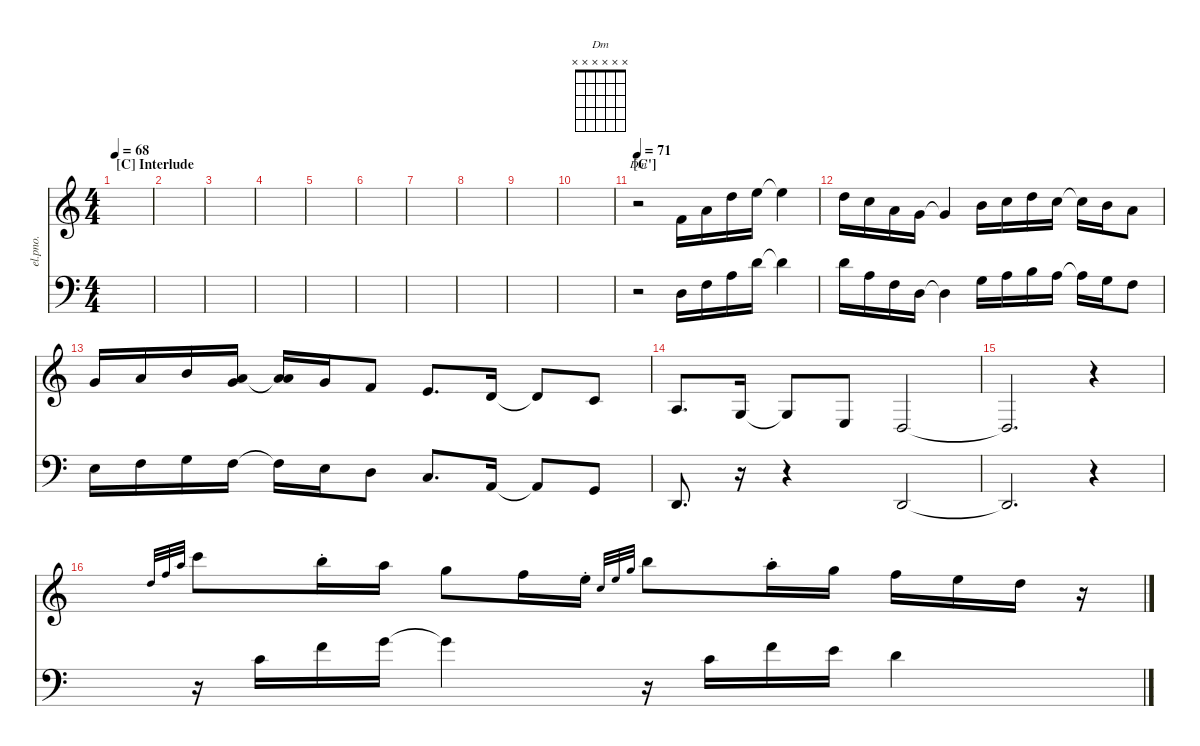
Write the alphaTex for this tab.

\defaultSystemsLayout 4
\hideDynamics
\bracketExtendMode nobrackets
\track ("E.Piano" "el.pno.") {instrument electricpiano1}
\staff {score}
\tuning (E4 B3 G3 D3 A2 E2)
\chord ("Dm" x x x x x x)
\ts (4 4)
\section ("C" "Interlude")
\tempo 68
\clef g2
\ks c
|
|
|
|
|
|
|
|
|
|
\section ("C'" "")
\tempo 71
r.2{ch "Dm"} 1.1.16 5.1.16 10.1.16 12.1.16 12.1{t}.4 |
10.1.16 8.1.16 5.1.16 3.1.16 3.1{t}.4 7.1.16 8.1.16 10.1.16 8.1.16 8.1{t}.16 7.1.16 5.1.8 |
3.1.16 5.1.16 7.1.16 (3.1 5.1).16 (5.1{t} 5.1{t}).16 3.1.16 1.1.8 0.1.8{d} -2.1.16 -2.1{t}.8 -4.1.8 |
-7.1.8{d} -9.1.16 -9.1{t}.8 2.4.8 -14.1.2 |
\scale
0.892155 -14.1{t}.2{d} r.4 |
\scale
1.10784 10.1.32{gr onbeat} 13.1.32{gr onbeat} 17.1.32{gr onbeat} 20.1.8 19.1{st}.16 17.1.16 15.1.8 13.1.16 12.1{st}.16 8.1.32{gr onbeat} 12.1.32{gr onbeat} 15.1.32{gr onbeat} 19.1.8 17.1{st}.16 15.1.16 13.1.16 12.1.16 10.1.16 r.16
\staff {score}
\tuning (G2 D2 A1 E1 B0)
\clef f4
\ottava regular
\simile none
\ks c
|
|
|
|
|
|
|
|
|
|
r.2 7.1.16 10.1.16 14.1.16 19.1.16 19.1{t}.4 |
19.1.16 14.1.16 10.1.16 7.1.16 7.1{t}.4 12.1.16 14.1.16 16.1.16 14.1.16 14.1{t}.16 12.1.16 10.1.8 |
9.1.16 10.1.16 12.1.16 10.1.16 10.1{t}.16 9.1.16 7.1.8 5.1.8{d} 2.1.16 2.1{t}.8 0.1.8 |
-5.1.8{d} r.16 r.4 -5.1.2 |
\scale
0.892155 -5.1{t}.2{d} r.4 |
\scale
1.10784 r.16 17.1.16 22.1.16 24.1.16 24.1{t}.4 r.16 17.1.16 22.1.16 21.1.16 19.1.4
